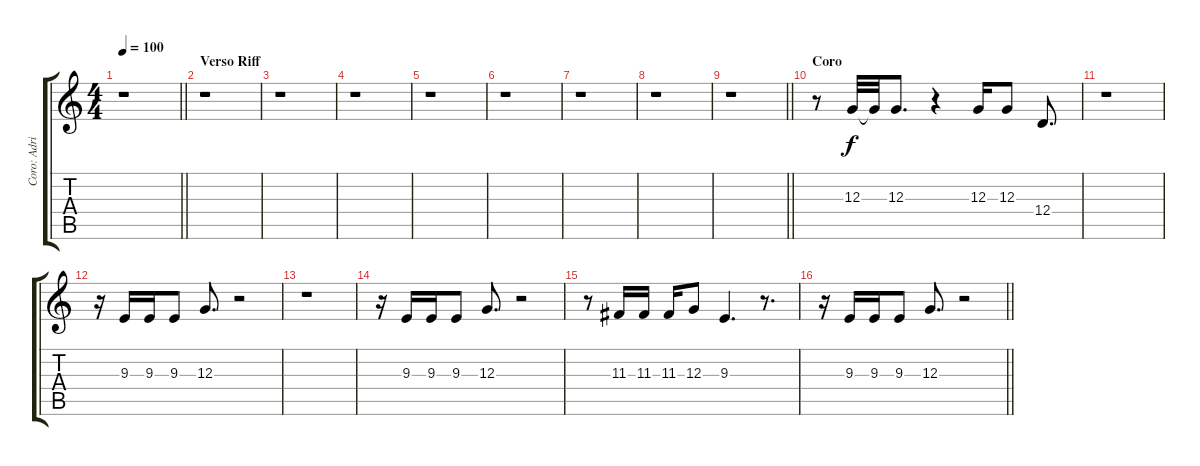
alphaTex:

\track ("Coro: Adrian y Steve" "Coro: Adri") {instrument choiraahs}
\staff {score tabs}
\tuning (E4 B3 G3 D3 A2 E2) {hide}
\ts (4 4)
\tempo 100
\clef g2
\barLineRight lightlight
\ks c
r.1{dy f} |
\section ("" "Verso Riff")
r.1 |
r.1 |
r.1 |
r.1 |
r.1 |
r.1 |
r.1 |
\barLineRight lightlight
r.1 |
\section ("" "Coro")
r.8 12.3.32 12.3{t}.32 12.3.8{d} r.4 12.3.16 12.3.8 12.4.8{d} |
r.1 |
r.16 9.3.16 9.3.16 9.3.8 12.3.8{d} r.2 |
r.1 |
r.16 9.3.16 9.3.16 9.3.8 12.3.8{d} r.2 |
r.8 11.3.16 11.3.16 11.3.16 12.3.8 9.3.4{d} r.8{d} |
\barLineRight lightlight
r.16 9.3.16 9.3.16 9.3.8 12.3.8{d} r.2
